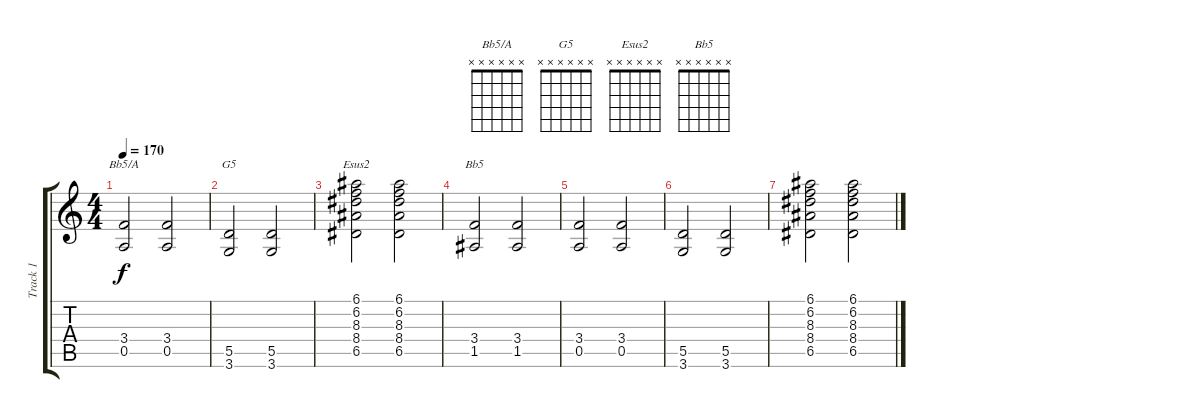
\track ("Track 1" "Track 1") {instrument electricguitarclean}
\staff {score tabs}
\tuning (E4 B3 G3 D3 A2 E2) {hide}
\chord ("Bb5/A" x x x x x x)
\chord ("G5" x x x x x x)
\chord ("Esus2" x x x x x x)
\chord ("Bb5" x x x x x x)
\ts (4 4)
\tempo 170
\clef g2
\ks c
(3.4 0.5).2{ch "Bb5/A" dy f} (3.4 0.5).2 |
(5.5 3.6).2{ch "G5"} (5.5 3.6).2 |
(6.1 6.2 8.3 8.4 6.5).2{ch "Esus2"} (6.1 6.2 8.3 8.4 6.5).2 |
(3.4 1.5).2{ch "Bb5"} (3.4 1.5).2 |
(3.4 0.5).2 (3.4 0.5).2 |
(5.5 3.6).2 (5.5 3.6).2 |
(6.1 6.2 8.3 8.4 6.5).2 (6.1 6.2 8.3 8.4 6.5).2
